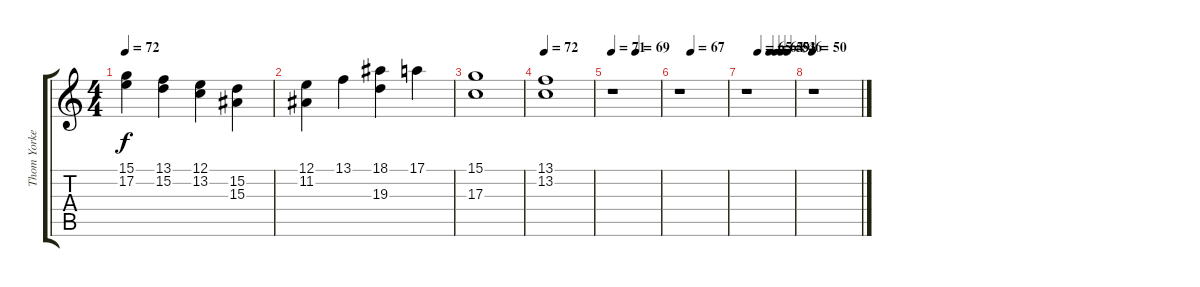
\track ("Thom Yorke - Background" "Thom Yorke") {instrument piccolo}
\staff {score tabs}
\tuning (E4 B3 G3 D3 A2 E2) {hide}
\ts (4 4)
\tempo 72
\clef g2
\ks c
(15.1 17.2).4{dy f} (13.1 15.2).4 (12.1 13.2).4 (15.2 15.3).4 |
(12.1 11.2).4 13.1.4 (18.1 19.3).4 17.1.4 |
(15.1 17.3).1 |
\tempo 72
(13.1 13.2).1 |
\tempo 71
\tempo (69 0.5)
r.1 |
\tempo (67 0.25)
r.1 |
\tempo (65 0.25)
\tempo (64 0.5)
\tempo (59 0.625)
\tempo (53 0.75)
\tempo (46 0.875)
r.1 |
\tempo 50
r.1
